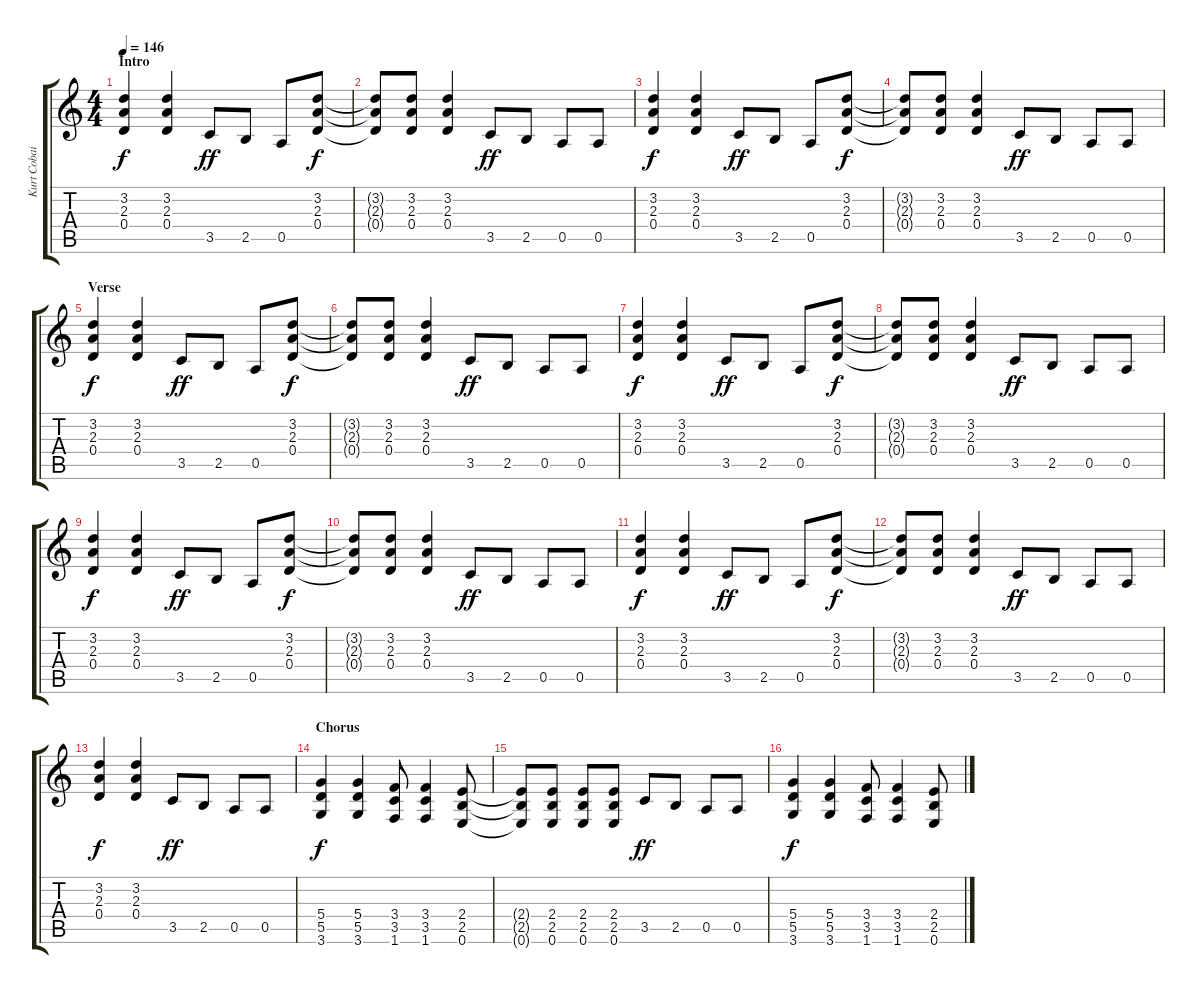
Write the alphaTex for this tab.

\track ("Kurt Cobain - Guitar" "Kurt Cobai") {instrument overdrivenguitar}
\staff {score tabs}
\tuning (E4 B3 G3 D3 A2 E2) {hide}
\ts (4 4)
\section ("" "Intro")
\tempo 146
\clef g2
\ks c
(3.2 2.3 0.4).4{dy f instrument overdrivenguitar} (3.2 2.3 0.4).4 3.5.8{dy ff} 2.5.8 0.5.8 (3.2 2.3 0.4).8{dy f} |
(3.2{t} 2.3{t} 0.4{t}).8 (3.2 2.3 0.4).8 (3.2 2.3 0.4).4 3.5.8{dy ff} 2.5.8 0.5.8 0.5.8 |
(3.2 2.3 0.4).4{dy f} (3.2 2.3 0.4).4 3.5.8{dy ff} 2.5.8 0.5.8 (3.2 2.3 0.4).8{dy f} |
(3.2{t} 2.3{t} 0.4{t}).8 (3.2 2.3 0.4).8 (3.2 2.3 0.4).4 3.5.8{dy ff} 2.5.8 0.5.8 0.5.8 |
\section ("" "Verse")
(3.2 2.3 0.4).4{dy f} (3.2 2.3 0.4).4 3.5.8{dy ff} 2.5.8 0.5.8 (3.2 2.3 0.4).8{dy f} |
(3.2{t} 2.3{t} 0.4{t}).8 (3.2 2.3 0.4).8 (3.2 2.3 0.4).4 3.5.8{dy ff} 2.5.8 0.5.8 0.5.8 |
(3.2 2.3 0.4).4{dy f} (3.2 2.3 0.4).4 3.5.8{dy ff} 2.5.8 0.5.8 (3.2 2.3 0.4).8{dy f} |
(3.2{t} 2.3{t} 0.4{t}).8 (3.2 2.3 0.4).8 (3.2 2.3 0.4).4 3.5.8{dy ff} 2.5.8 0.5.8 0.5.8 |
(3.2 2.3 0.4).4{dy f} (3.2 2.3 0.4).4 3.5.8{dy ff} 2.5.8 0.5.8 (3.2 2.3 0.4).8{dy f} |
(3.2{t} 2.3{t} 0.4{t}).8 (3.2 2.3 0.4).8 (3.2 2.3 0.4).4 3.5.8{dy ff} 2.5.8 0.5.8 0.5.8 |
(3.2 2.3 0.4).4{dy f} (3.2 2.3 0.4).4 3.5.8{dy ff} 2.5.8 0.5.8 (3.2 2.3 0.4).8{dy f} |
(3.2{t} 2.3{t} 0.4{t}).8 (3.2 2.3 0.4).8 (3.2 2.3 0.4).4 3.5.8{dy ff} 2.5.8 0.5.8 0.5.8 |
(3.2 2.3 0.4).4{dy f} (3.2 2.3 0.4).4 3.5.8{dy ff} 2.5.8 0.5.8 0.5.8 |
\section ("" "Chorus")
(5.4 5.5 3.6).4{dy f} (5.4 5.5 3.6).4 (3.4 3.5 1.6).8 (3.4 3.5 1.6).4 (2.4 2.5 0.6).8 |
(2.4{t} 2.5{t} 0.6{t}).8 (2.4 2.5 0.6).8 (2.4 2.5 0.6).8 (2.4 2.5 0.6).8 3.5.8{dy ff} 2.5.8 0.5.8 0.5.8 |
(5.4 5.5 3.6).4{dy f} (5.4 5.5 3.6).4 (3.4 3.5 1.6).8 (3.4 3.5 1.6).4 (2.4 2.5 0.6).8
